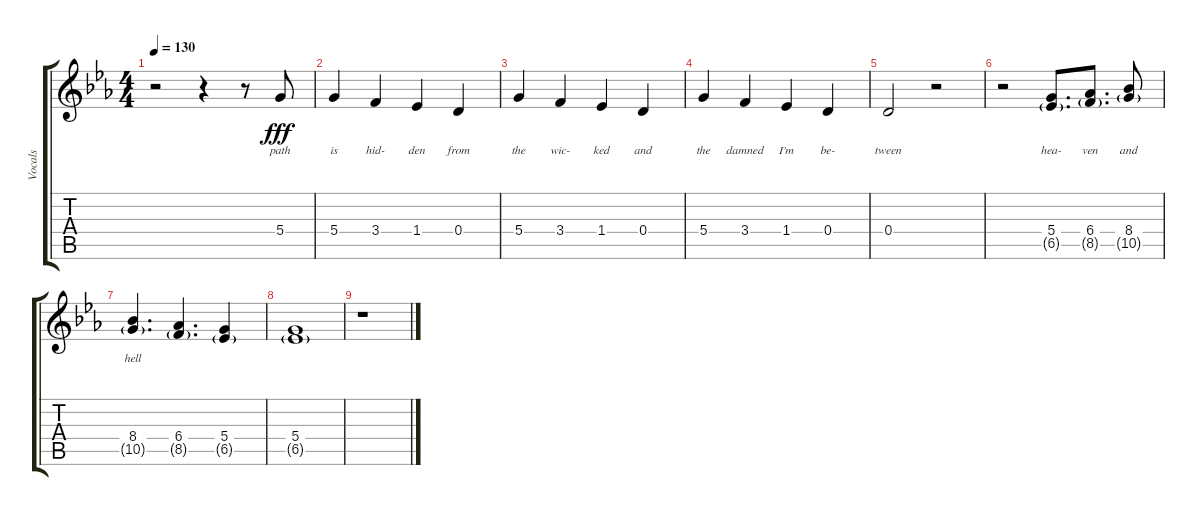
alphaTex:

\track ("Vocals" "Vocals") {instrument distortionguitar}
\staff {score tabs}
\tuning (E4 B3 G3 D3 A2 D2) {hide}
\ts (4 4)
\tempo 130
\clef g2
\ks cminor
r.2{dy fff} r.4 r.8 5.4.8{lyrics (0 "path") lyrics (1 "") lyrics (2 "") lyrics (3 "") lyrics (4 "")} |
5.4.4{lyrics (0 "is") lyrics (1 "") lyrics (2 "") lyrics (3 "") lyrics (4 "")} 3.4.4{lyrics (0 "hid-") lyrics (1 "") lyrics (2 "") lyrics (3 "") lyrics (4 "")} 1.4.4{lyrics (0 "den") lyrics (1 "") lyrics (2 "") lyrics (3 "") lyrics (4 "")} 0.4.4{lyrics (0 "from") lyrics (1 "") lyrics (2 "") lyrics (3 "") lyrics (4 "")} |
5.4.4{lyrics (0 "the") lyrics (1 "") lyrics (2 "") lyrics (3 "") lyrics (4 "")} 3.4.4{lyrics (0 "wic-") lyrics (1 "") lyrics (2 "") lyrics (3 "") lyrics (4 "")} 1.4.4{lyrics (0 "ked") lyrics (1 "") lyrics (2 "") lyrics (3 "") lyrics (4 "")} 0.4.4{lyrics (0 "and") lyrics (1 "") lyrics (2 "") lyrics (3 "") lyrics (4 "")} |
5.4.4{lyrics (0 "the") lyrics (1 "") lyrics (2 "") lyrics (3 "") lyrics (4 "")} 3.4.4{lyrics (0 "damned") lyrics (1 "") lyrics (2 "") lyrics (3 "") lyrics (4 "")} 1.4.4{lyrics (0 "I’m") lyrics (1 "") lyrics (2 "") lyrics (3 "") lyrics (4 "")} 0.4.4{lyrics (0 "be-") lyrics (1 "") lyrics (2 "") lyrics (3 "") lyrics (4 "")} |
0.4.2{lyrics (0 "tween") lyrics (1 "") lyrics (2 "") lyrics (3 "") lyrics (4 "")} r.2 |
r.2 (5.4 6.5{g}).8{d lyrics (0 "hea-") lyrics (1 "") lyrics (2 "") lyrics (3 "") lyrics (4 "")} (6.4 8.5{g}).8{d lyrics (0 "ven") lyrics (1 "") lyrics (2 "") lyrics (3 "") lyrics (4 "")} (8.4 10.5{g}).8{lyrics (0 "and") lyrics (1 "") lyrics (2 "") lyrics (3 "") lyrics (4 "")} |
(8.4 10.5{g}).4{d lyrics (0 "hell") lyrics (1 "") lyrics (2 "") lyrics (3 "") lyrics (4 "")} (6.4 8.5{g}).4{d} (5.4 6.5{g}).4 |
(5.4 6.5{g}).1 |
r.1
